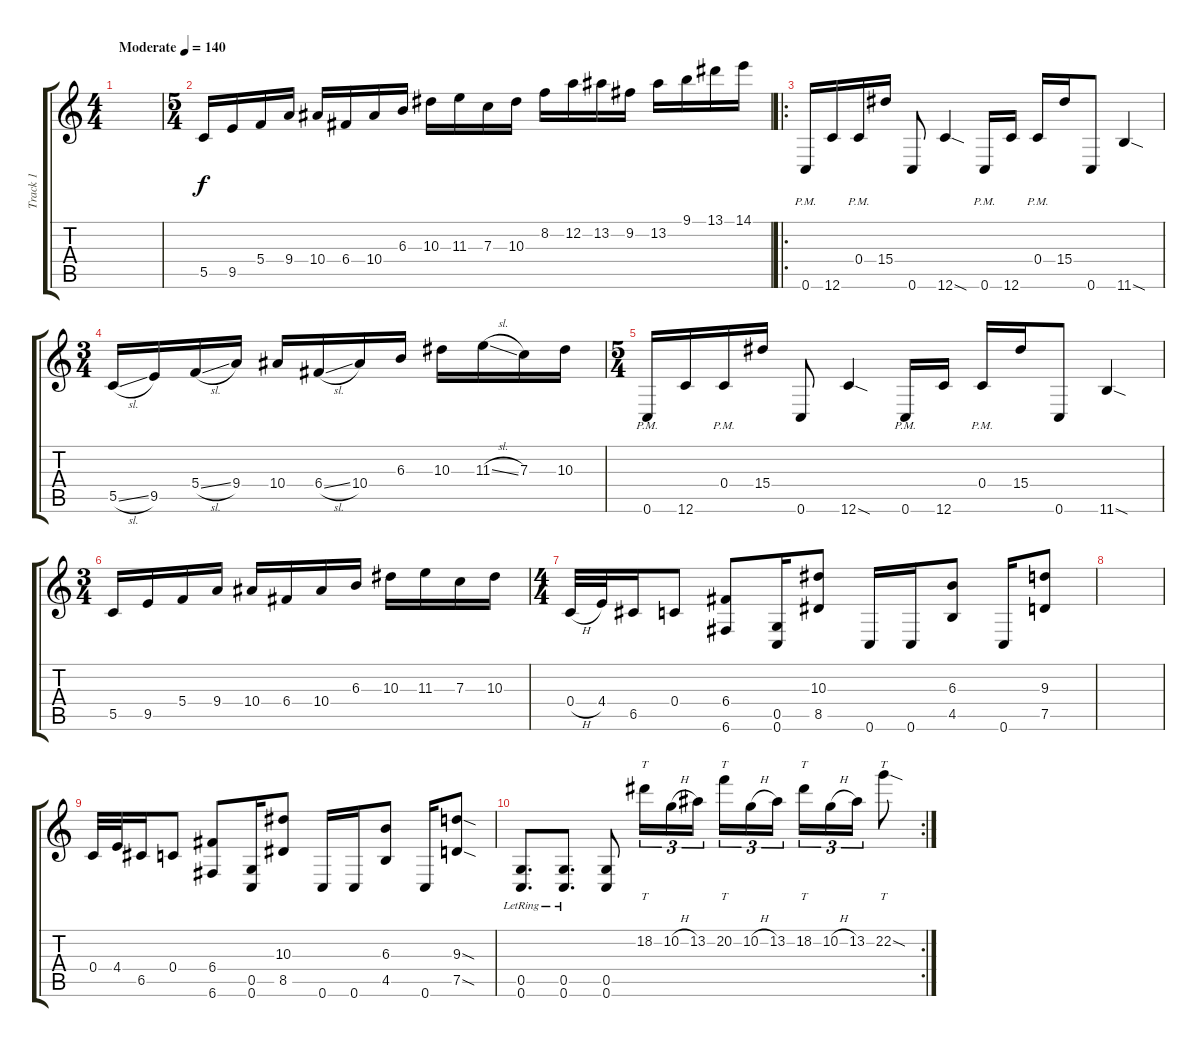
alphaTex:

\track ("Track 1" "Track 1") {instrument distortionguitar}
\staff {score tabs}
\tuning (D4 A3 F3 C3 G2 C2) {hide}
\ts (4 4)
\tempo (140 "Moderate")
\clef g2
\ks c
|
\ts (5 4)
5.5.16 9.5.16 5.4.16 9.4.16 10.4.16 6.4.16 10.4.16 6.3.16 10.3.16 11.3.16 7.3.16 10.3.16 8.2.16 12.2.16 13.2.16 9.2.16 13.2.16 9.1.16 13.1.16 14.1.16 |
\ro
0.6{pm}.16 12.6.16 0.4{pm}.16 15.4.16 0.6.8 12.6{sod}.4 0.6{pm}.16 12.6.16 0.4{pm}.16 15.4.16 0.6.8 11.6{sod}.4 |
\ts (3 4)
5.5{sl}.16 9.5.16 5.4{sl}.16 9.4.16 10.4.16 6.4{sl}.16 10.4.16 6.3.16 10.3.16 11.3{sl}.16 7.3.16 10.3.16 |
\ts (5 4)
0.6{pm}.16 12.6.16 0.4{pm}.16 15.4.16 0.6.8 12.6{sod}.4 0.6{pm}.16 12.6.16 0.4{pm}.16 15.4.16 0.6.8 11.6{sod}.4 |
\ts (3 4)
5.5.16 9.5.16 5.4.16 9.4.16 10.4.16 6.4.16 10.4.16 6.3.16 10.3.16 11.3.16 7.3.16 10.3.16 |
\ts (4 4)
0.4{h}.32 4.4.32 6.5.16 0.4.8 (6.4 6.6).8 (0.5 0.6).16 (10.3 8.5).8 0.6.16 0.6.16 (6.3 4.5).8 0.6.16 (9.3 7.5).8 |
|
0.4.32 4.4.32 6.5.16 0.4.8 (6.4 6.6).8 (0.5 0.6).16 (10.3 8.5).8 0.6.16 0.6.16 (6.3 4.5).8 0.6.16 (9.3{sod} 7.5{sod}).8 |
\rc 2
(0.5{lr} 0.6{lr}).8{d} (0.5{lr} 0.6{lr}).8{d} (0.5 0.6).8 18.2.16{tt tu (3 2)} 10.2{h}.16{tu (3 2)} 13.2.16{tu (3 2) beam splitsecondary} 20.2.16{tt tu (3 2)} 10.2{h}.16{tu (3 2)} 13.2.16{tu (3 2)} 18.2.16{tt tu (3 2)} 10.2{h}.16{tu (3 2)} 13.2.16{tu (3 2)} 22.2{sod}.8{tt}
